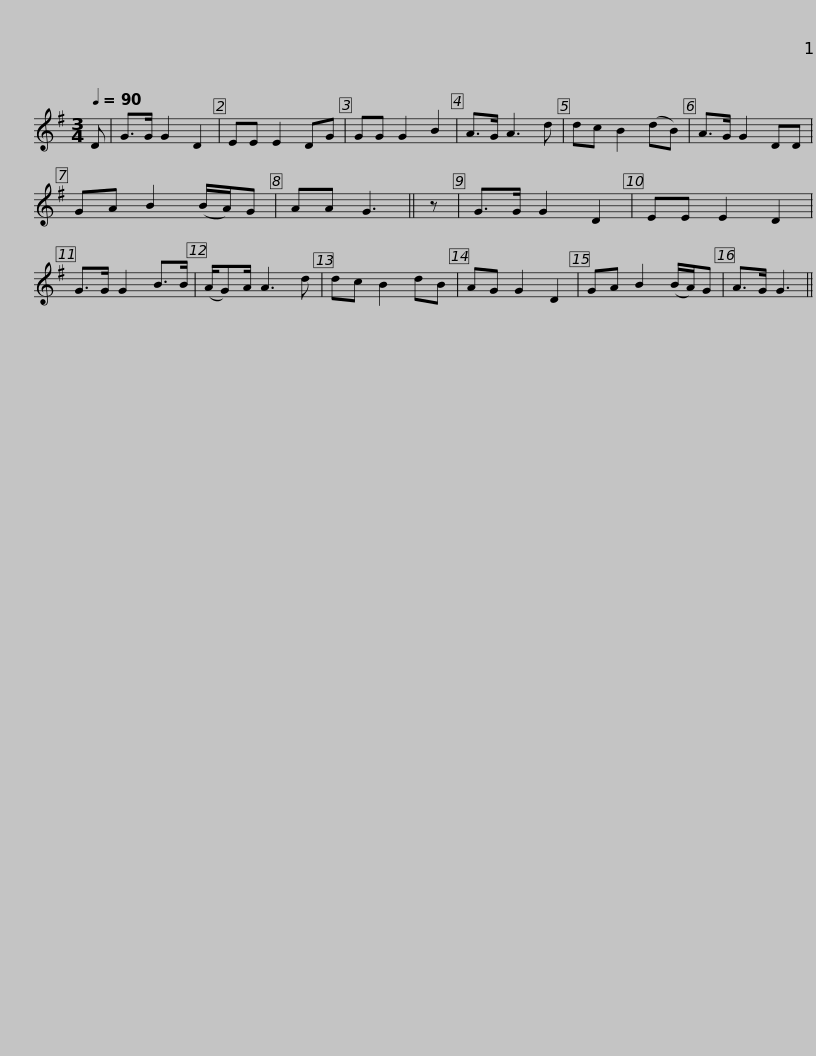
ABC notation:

X:1
L:1/8
Q:1/4=90
M:3/4
I:linebreak $
K:G
V:1 treble
V:1
 D | G>G G2 D2 | EE E2 DG | GG G2 B2 | A>G A3 d | %5
 dc B2 (dB) | A>G G2 DD | GA B2 (B/A/)G | AA G3 || z |$ %10
 G>G G2 D2 | EE E2 D2 | G>G G2 B>B | (A/G)A/ A3 d | dc B2 dB | %15
 AG G2 D2 | GA B2 (B/A/)G | A>G G3 || %18
